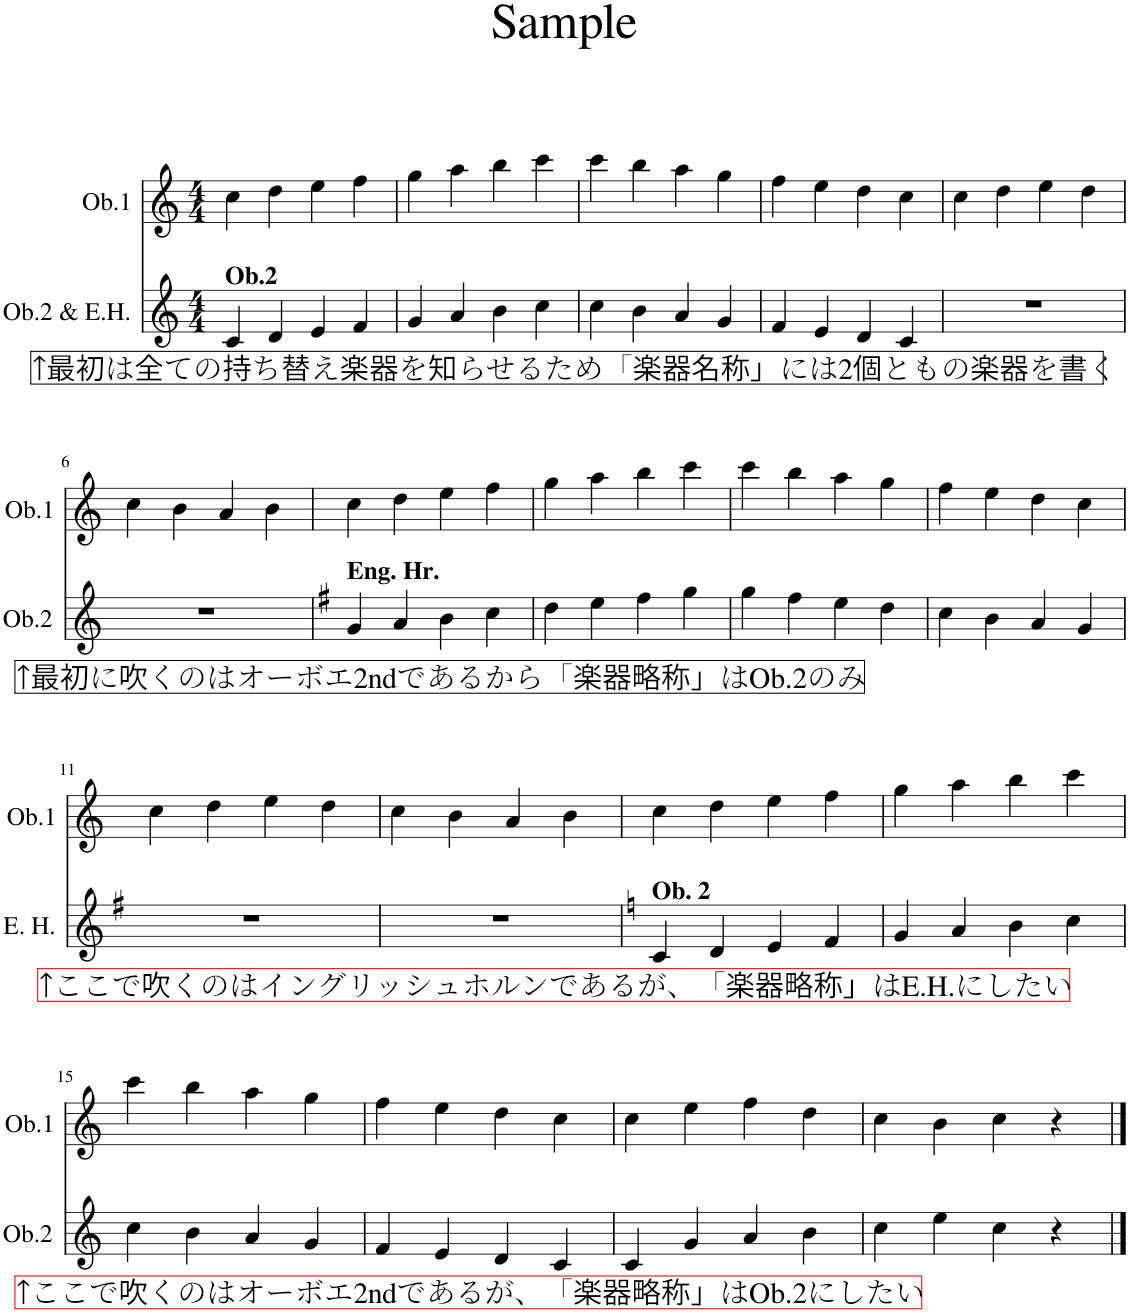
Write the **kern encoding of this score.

**kern	**kern
*part2	*part1
*staff2	*staff1
*I"Ob.2 &amp; E.H.	*I"Ob.1
*I'Ob.2	*I'Ob.1
*clefG2	*clefG2
*k[]	*k[]
*M4/4	*M4/4
=1	=1
!LO:TX:b:t=↑最初は全ての持ち替え楽器を知らせるため「楽器名称」には2個ともの楽器を書く	!
!LO:TX:a:B:t=Ob.2	!
4c/	4cc\
4d/	4dd\
4e/	4ee\
4f/	4ff\
=2	=2
4g/	4gg\
4a/	4aa\
4b\	4bb\
4cc\	4ccc\
=3	=3
4cc\	4ccc\
4b\	4bb\
4a/	4aa\
4g/	4gg\
=4	=4
4f/	4ff\
4e/	4ee\
4d/	4dd\
4c/	4cc\
=5	=5
1r	4cc\
.	4dd\
.	4ee\
.	4dd\
!!LO:LB:g=z
=6	=6
!LO:TX:b:t=↑最初に吹くのはオーボエ2ndであるから「楽器略称」はOb.2のみ	!
1r	4cc\
.	4b\
.	4a/
.	4b\
=7	=7
*k[f#]	*
!LO:TX:a:B:t=Eng. Hr.	!
4g/	4cc\
4a/	4dd\
4b\	4ee\
4cc\	4ff\
=8	=8
4dd\	4gg\
4ee\	4aa\
4ff#\	4bb\
4gg\	4ccc\
=9	=9
4gg\	4ccc\
4ff#\	4bb\
4ee\	4aa\
4dd\	4gg\
=10	=10
4cc\	4ff\
4b\	4ee\
4a/	4dd\
4g/	4cc\
!!LO:LB:g=z
=11	=11
!LO:TX:b:t=↑ここで吹くのはイングリッシュホルンであるが、「楽器略称」はE.H.にしたい	!
1r	4cc\
.	4dd\
.	4ee\
.	4dd\
=12	=12
1r	4cc\
.	4b\
.	4a/
.	4b\
=13	=13
*k[]	*
!LO:TX:a:B:t=Ob. 2	!
4c/	4cc\
4d/	4dd\
4e/	4ee\
4f/	4ff\
=14	=14
4g/	4gg\
4a/	4aa\
4b\	4bb\
4cc\	4ccc\
!!LO:LB:g=z
=15	=15
!LO:TX:b:t=↑ここで吹くのはオーボエ2ndであるが、「楽器略称」はOb.2にしたい	!
4cc\	4ccc\
4b\	4bb\
4a/	4aa\
4g/	4gg\
=16	=16
4f/	4ff\
4e/	4ee\
4d/	4dd\
4c/	4cc\
=17	=17
4c/	4cc\
4g/	4ee\
4a/	4ff\
4b\	4dd\
=18	=18
4cc\	4cc\
4ee\	4b\
4cc\	4cc\
4r	4r
==	==
*-	*-
